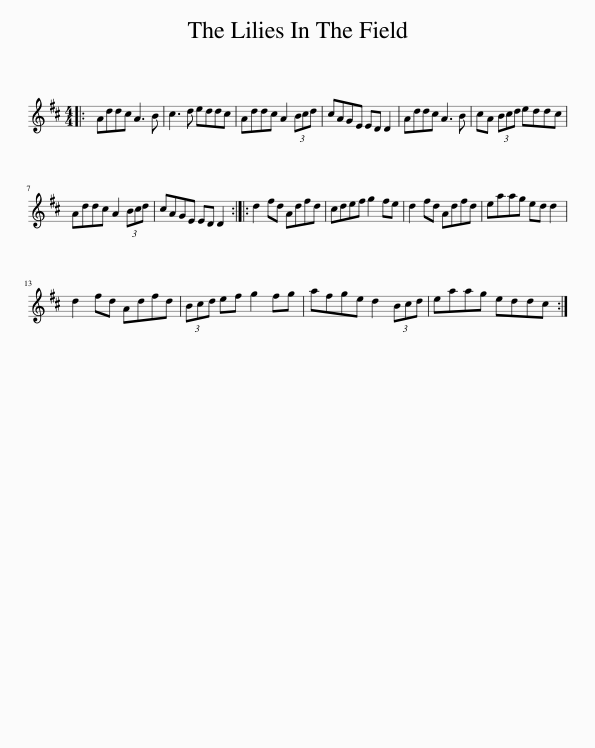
X:1
L:1/8
M:4/4
I:linebreak $
K:D
V:1 treble
V:1
|: Addc A3 B | c3 d eddc | Addc A2 (3Bcd | cAGE ED D2 | Addc A3 B | %5
 cA (3Bcd eddc |$ Addc A2 (3Bcd | cAGE ED D2 :: d2 fd Adfd | cdef g2 fe | %10
 d2 fd Adfd | eaag ed d2 |$ d2 fd Adfd | (3Bcd ef g2 fg | afge d2 (3Bcd | %15
 eaag eddc :| %16
